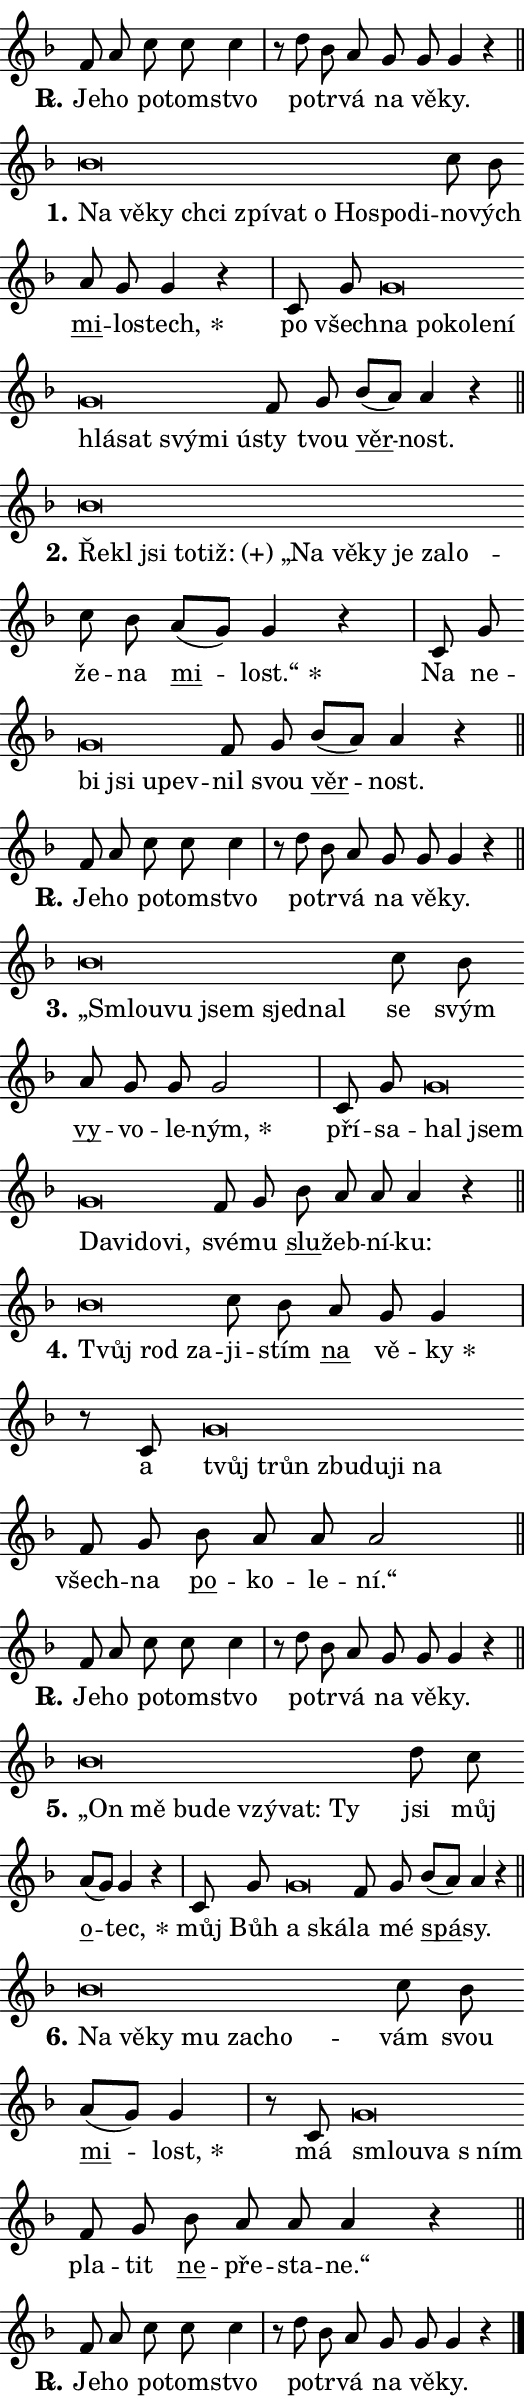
\version "2.24.0"
\header { tagline = "" }
\paper {
  indent = 0\cm
  top-margin = 0\cm
  right-margin = 0.13\cm % to fit lyric hyphens
  bottom-margin = 0\cm
  left-margin = 0\cm
  paper-width = 9\cm
  page-breaking = #ly:one-page-breaking
  system-system-spacing.basic-distance = #11
  score-system-spacing.basic-distance = #11
  ragged-last = ##f
}


%% Author: Thomas Morley
%% https://lists.gnu.org/archive/html/lilypond-user/2020-05/msg00002.html
#(define (line-position grob)
"Returns position of @var[grob} in current system:
   @code{'start}, if at first time-step
   @code{'end}, if at last time-step
   @code{'middle} otherwise
"
  (let* ((col (ly:item-get-column grob))
         (ln (ly:grob-object col 'left-neighbor))
         (rn (ly:grob-object col 'right-neighbor))
         (col-to-check-left (if (ly:grob? ln) ln col))
         (col-to-check-right (if (ly:grob? rn) rn col))
         (break-dir-left
           (and
             (ly:grob-property col-to-check-left 'non-musical #f)
             (ly:item-break-dir col-to-check-left)))
         (break-dir-right
           (and
             (ly:grob-property col-to-check-right 'non-musical #f)
             (ly:item-break-dir col-to-check-right))))
        (cond ((eqv? 1 break-dir-left) 'start)
              ((eqv? -1 break-dir-right) 'end)
              (else 'middle))))

#(define (tranparent-at-line-position vctor)
  (lambda (grob)
  "Relying on @code{line-position} select the relevant enry from @var{vctor}.
Used to determine transparency,"
    (case (line-position grob)
      ((end) (not (vector-ref vctor 0)))
      ((middle) (not (vector-ref vctor 1)))
      ((start) (not (vector-ref vctor 2))))))

noteHeadBreakVisibility =
#(define-music-function (break-visibility)(vector?)
"Makes @code{NoteHead}s transparent relying on @var{break-visibility}"
#{
  \override NoteHead.transparent =
    #(tranparent-at-line-position break-visibility)
#})

#(define delete-ledgers-for-transparent-note-heads
  (lambda (grob)
    "Reads whether a @code{NoteHead} is transparent.
If so this @code{NoteHead} is removed from @code{'note-heads} from
@var{grob}, which is supposed to be @code{LedgerLineSpanner}.
As a result ledgers are not printed for this @code{NoteHead}"
    (let* ((nhds-array (ly:grob-object grob 'note-heads))
           (nhds-list
             (if (ly:grob-array? nhds-array)
                 (ly:grob-array->list nhds-array)
                 '()))
           ;; Relies on the transparent-property being done before
           ;; Staff.LedgerLineSpanner.after-line-breaking is executed.
           ;; This is fragile ...
           (to-keep
             (remove
               (lambda (nhd)
                 (ly:grob-property nhd 'transparent #f))
               nhds-list)))
      ;; TODO find a better method to iterate over grob-arrays, similiar
      ;; to filter/remove etc for lists
      ;; For now rebuilt from scratch
      (set! (ly:grob-object grob 'note-heads)  '())
      (for-each
        (lambda (nhd)
          (ly:pointer-group-interface::add-grob grob 'note-heads nhd))
        to-keep))))

squashNotes = {
  \override NoteHead.X-extent = #'(-0.2 . 0.2)
  \override NoteHead.Y-extent = #'(-0.75 . 0)
  \override NoteHead.stencil =
    #(lambda (grob)
       (let ((pos (ly:grob-property grob 'staff-position)))
         (begin
           (if (< pos -7) (display "ERROR: Lower brevis then expected\n") (display ""))
           (if (<= pos -6) ly:text-interface::print ly:note-head::print))))
}
unSquashNotes = {
  \revert NoteHead.X-extent
  \revert NoteHead.Y-extent
  \revert NoteHead.stencil
}

hideNotes = \noteHeadBreakVisibility #begin-of-line-visible
unHideNotes = \noteHeadBreakVisibility #all-visible

% work-around for resetting accidentals
% https://lilypond.org/doc/v2.23/Documentation/notation/displaying-rhythms#unmetered-music
cadenzaMeasure = {
  \cadenzaOff
  \partial 1024 s1024
  \cadenzaOn
}

#(define-markup-command (accent layout props text) (markup?)
  "Underline accented syllable"
  (interpret-markup layout props
    #{\markup \override #'(offset . 4.3) \underline { #text }#}))

responsum = \markup \concat {
  "R" \hspace #-1.05 \path #0.1 #'((moveto 0 0.07) (lineto 0.9 0.8)) \hspace #0.05 "."
}

spaceSize = #0.6828661417322834 % exact space size for TeX Gyre Schola

\layout {
  \context {
    \Staff
    \remove "Time_signature_engraver"
    \override LedgerLineSpanner.after-line-breaking = #delete-ledgers-for-transparent-note-heads
  }
  \context {
    \Lyrics {
      \override LyricSpace.minimum-distance = \spaceSize
      \override LyricText.font-name = #"TeX Gyre Schola"
      \override LyricText.font-size = 1
      \override StanzaNumber.font-name = #"TeX Gyre Schola Bold"
      \override StanzaNumber.font-size = 1
    }
  }
  \context {
    \Score 
    \override NoteHead.text =
      #(lambda (grob) 
        (let ((pos (ly:grob-property grob 'staff-position)))
          #{\markup {
            \combine
              \halign #-0.55 \raise #(if (= pos -6) 0 0.5) \override #'(thickness . 2) \draw-line #'(3.2 . 0)
              \musicglyph "noteheads.sM1"
          }#}))
  }
}

% magnetic-lyrics.ily
%
%   written by
%     Jean Abou Samra <jean@abou-samra.fr>
%     Werner Lemberg <wl@gnu.org>
%
%   adapted by
%     Jiri Hon <jiri.hon@gmail.com>
%
% Version 2022-Apr-15

% https://www.mail-archive.com/lilypond-user@gnu.org/msg149350.html

#(define (Left_hyphen_pointer_engraver context)
   "Collect syllable-hyphen-syllable occurrences in lyrics and store
them in properties.  This engraver only looks to the left.  For
example, if the lyrics input is @code{foo -- bar}, it does the
following.

@itemize @bullet
@item
Set the @code{text} property of the @code{LyricHyphen} grob between
@q{foo} and @q{bar} to @code{foo}.

@item
Set the @code{left-hyphen} property of the @code{LyricText} grob with
text @q{foo} to the @code{LyricHyphen} grob between @q{foo} and
@q{bar}.
@end itemize

Use this auxiliary engraver in combination with the
@code{lyric-@/text::@/apply-@/magnetic-@/offset!} hook."
   (let ((hyphen #f)
         (text #f))
     (make-engraver
      (acknowledgers
       ((lyric-syllable-interface engraver grob source-engraver)
        (set! text grob)))
      (end-acknowledgers
       ((lyric-hyphen-interface engraver grob source-engraver)
        ;(when (not (grob::has-interface grob 'lyric-space-interface))
          (set! hyphen grob)));)
      ((stop-translation-timestep engraver)
       (when (and text hyphen)
         (ly:grob-set-object! text 'left-hyphen hyphen))
       (set! text #f)
       (set! hyphen #f)))))

#(define (lyric-text::apply-magnetic-offset! grob)
   "If the space between two syllables is less than the value in
property @code{LyricText@/.details@/.squash-threshold}, move the right
syllable to the left so that it gets concatenated with the left
syllable.

Use this function as a hook for
@code{LyricText@/.after-@/line-@/breaking} if the
@code{Left_@/hyphen_@/pointer_@/engraver} is active."
   (let ((hyphen (ly:grob-object grob 'left-hyphen #f)))
     (when hyphen
       (let ((left-text (ly:spanner-bound hyphen LEFT)))
         (when (grob::has-interface left-text 'lyric-syllable-interface)
           (let* ((common (ly:grob-common-refpoint grob left-text X))
                  (this-x-ext (ly:grob-extent grob common X))
                  (left-x-ext
                   (begin
                     ;; Trigger magnetism for left-text.
                     (ly:grob-property left-text 'after-line-breaking)
                     (ly:grob-extent left-text common X)))
                  ;; `delta` is the gap width between two syllables.
                  (delta (- (interval-start this-x-ext)
                            (interval-end left-x-ext)))
                  (details (ly:grob-property grob 'details))
                  (threshold (assoc-get 'squash-threshold details 0.2)))
             (when (< delta threshold)
               (let* (;; We have to manipulate the input text so that
                      ;; ligatures crossing syllable boundaries are not
                      ;; disabled.  For languages based on the Latin
                      ;; script this is essentially a beautification.
                      ;; However, for non-Western scripts it can be a
                      ;; necessity.
                      (lt (ly:grob-property left-text 'text))
                      (rt (ly:grob-property grob 'text))
                      (is-space (grob::has-interface hyphen 'lyric-space-interface))
                      (space (if is-space " " ""))
                      (extra-delta (if is-space spaceSize 0))
                      ;; Append new syllable.
                      (ltrt-space (if (and (string? lt) (string? rt))
                                (string-append lt space rt)
                                (make-concat-markup (list lt space rt))))
                      ;; Right-align `ltrt` to the right side.
                      (ltrt-space-markup (grob-interpret-markup
                               grob
                               (make-translate-markup
                                (cons (interval-length this-x-ext) 0)
                                (make-right-align-markup ltrt-space)))))
                 (begin
                   ;; Don't print `left-text`.
                   (ly:grob-set-property! left-text 'stencil #f)
                   ;; Set text and stencil (which holds all collected
                   ;; syllables so far) and shift it to the left.
                   (ly:grob-set-property! grob 'text ltrt-space)
                   (ly:grob-set-property! grob 'stencil ltrt-space-markup)
                   (ly:grob-translate-axis! grob (- (- delta extra-delta)) X))))))))))


#(define (lyric-hyphen::displace-bounds-first grob)
   ;; Make very sure this callback isn't triggered too early.
   (let ((left (ly:spanner-bound grob LEFT))
         (right (ly:spanner-bound grob RIGHT)))
     (ly:grob-property left 'after-line-breaking)
     (ly:grob-property right 'after-line-breaking)
     (ly:lyric-hyphen::print grob)))

squashThreshold = #0.4

\layout {
  \context {
    \Lyrics
    \consists #Left_hyphen_pointer_engraver
    \override LyricText.after-line-breaking =
      #lyric-text::apply-magnetic-offset!
    \override LyricHyphen.stencil = #lyric-hyphen::displace-bounds-first
    \override LyricText.details.squash-threshold = \squashThreshold
    \override LyricHyphen.minimum-distance = 0
    \override LyricHyphen.minimum-length = \squashThreshold
  }
}

squashText = \override LyricText.details.squash-threshold = 9999
unSquashText = \override LyricText.details.squash-threshold = \squashThreshold

leftText = \override LyricText.self-alignment-X = #LEFT
unLeftText = \revert LyricText.self-alignment-X

starOffset = #(lambda (grob) 
                (let ((x_offset (ly:self-alignment-interface::aligned-on-x-parent grob)))
                  (if (= x_offset 0) 0 (+ x_offset 1.2))))

star = #(define-music-function (syllable)(string?)
"Append star separator at the end of a syllable"
#{
  \once \override LyricText.X-offset = #starOffset
  \lyricmode { \markup {
    #syllable
    \override #'((font-name . "TeX Gyre Schola Bold")) \hspace #0.2 \lower #0.65 \larger "*"
  } }
#})

starAccent = #(define-music-function (syllable)(string?)
"Append star separator at the end of a syllable and make accent"
#{
  \once \override LyricText.X-offset = #starOffset
  \lyricmode { \markup {
    \accent #syllable
    \override #'((font-name . "TeX Gyre Schola Bold")) \hspace #0.2 \lower #0.65 \larger "*"
  } }
#})

breath = #(define-music-function (syllable)(string?)
"Append breathing indicator at the end of a syllable"
#{
  \lyricmode { \markup { #syllable "+" } }
#})

optionalBreath = #(define-music-function (syllable)(string?)
"Append optional breathing indicator at the end of a syllable"
#{
  \lyricmode { \markup { #syllable "(+)" } }
#})


\score {
    <<
        \new Voice = "melody" { \cadenzaOn \key f \major \relative { f'8 a c c c4 \cadenzaMeasure \bar "|" r8 d bes a \bar "" g g g4 r \cadenzaMeasure \bar "||" \break } }
        \new Lyrics \lyricsto "melody" { \lyricmode { \set stanza = \responsum
Je -- ho po -- tom -- stvo po -- tr -- vá na vě -- ky. } }
    >>
    \layout {}
}

\score {
    <<
        \new Voice = "melody" { \cadenzaOn \key f \major \relative { \squashNotes bes'\breve*1/16 \hideNotes \breve*1/16 \bar "" \breve*1/16 \bar "" \breve*1/16 \bar "" \breve*1/16 \bar "" \breve*1/16 \bar "" \breve*1/16 \bar "" \breve*1/16 \bar "" \breve*1/16 \breve*1/16 \bar "" \unHideNotes \unSquashNotes c8 bes \bar "" a g g4 r \cadenzaMeasure \bar "|" c,8 g' \bar "" \squashNotes g\breve*1/16 \hideNotes \breve*1/16 \bar "" \breve*1/16 \bar "" \breve*1/16 \bar "" \breve*1/16 \bar "" \breve*1/16 \bar "" \breve*1/16 \bar "" \breve*1/16 \bar "" \breve*1/16 \breve*1/16 \bar "" \unHideNotes \unSquashNotes f8 g \bar "" bes[( a)] a4 r \cadenzaMeasure \bar "||" \break } }
        \new Lyrics \lyricsto "melody" { \lyricmode { \set stanza = "1."
\leftText Na \squashText vě -- ky chci zpí -- vat o Ho -- spo -- di -- \unLeftText \unSquashText no -- vých \markup \accent mi -- lo -- \star stech, po všech -- \leftText na \squashText po -- ko -- le -- ní hlá -- sat svý -- mi ú -- \unLeftText \unSquashText sty tvou \markup \accent věr -- nost. } }
    >>
    \layout {}
}

\score {
    <<
        \new Voice = "melody" { \cadenzaOn \key f \major \relative { \squashNotes bes'\breve*1/16 \hideNotes \breve*1/16 \bar "" \breve*1/16 \bar "" \breve*1/16 \bar "" \breve*1/16 \bar "" \breve*1/16 \bar "" \breve*1/16 \bar "" \breve*1/16 \bar "" \breve*1/16 \bar "" \breve*1/16 \breve*1/16 \bar "" \unHideNotes \unSquashNotes c8 bes \bar "" a[( g)] g4 r \cadenzaMeasure \bar "|" c,8 g' \bar "" \squashNotes g\breve*1/16 \hideNotes \breve*1/16 \bar "" \breve*1/16 \breve*1/16 \bar "" \unHideNotes \unSquashNotes f8 g \bar "" bes[( a)] a4 r \cadenzaMeasure \bar "||" \break } }
        \new Lyrics \lyricsto "melody" { \lyricmode { \set stanza = "2."
\leftText Ře -- \squashText kl jsi to -- \optionalBreath tiž: „Na vě -- ky je za -- lo -- \unLeftText \unSquashText že -- na \markup \accent mi -- \star lost.“ Na ne -- \leftText bi \squashText jsi u -- pev -- \unLeftText \unSquashText nil svou \markup \accent věr -- nost. } }
    >>
    \layout {}
}

\score {
    <<
        \new Voice = "melody" { \cadenzaOn \key f \major \relative { f'8 a c c c4 \cadenzaMeasure \bar "|" r8 d bes a \bar "" g g g4 r \cadenzaMeasure \bar "||" \break } }
        \new Lyrics \lyricsto "melody" { \lyricmode { \set stanza = \responsum
Je -- ho po -- tom -- stvo po -- tr -- vá na vě -- ky. } }
    >>
    \layout {}
}

\score {
    <<
        \new Voice = "melody" { \cadenzaOn \key f \major \relative { \squashNotes bes'\breve*1/16 \hideNotes \breve*1/16 \bar "" \breve*1/16 \bar "" \breve*1/16 \breve*1/16 \bar "" \unHideNotes \unSquashNotes c8 bes \bar "" a g g g2 \cadenzaMeasure \bar "|" c,8 g' \bar "" \squashNotes g\breve*1/16 \hideNotes \breve*1/16 \bar "" \breve*1/16 \bar "" \breve*1/16 \bar "" \breve*1/16 \breve*1/16 \bar "" \unHideNotes \unSquashNotes f8 g \bar "" bes a a a4 r \cadenzaMeasure \bar "||" \break } }
        \new Lyrics \lyricsto "melody" { \lyricmode { \set stanza = "3."
\leftText „Smlou -- \squashText vu jsem sjed -- nal \unLeftText \unSquashText se svým \markup \accent vy -- vo -- le -- \star ným, pří -- sa -- \leftText hal \squashText jsem Da -- vi -- do -- vi, \unLeftText \unSquashText své -- mu \markup \accent slu -- žeb -- ní -- ku: } }
    >>
    \layout {}
}

\score {
    <<
        \new Voice = "melody" { \cadenzaOn \key f \major \relative { \squashNotes bes'\breve*1/16 \hideNotes \breve*1/16 \breve*1/16 \bar "" \unHideNotes \unSquashNotes c8 bes \bar "" a g g4 \cadenzaMeasure \bar "|" r8 c,8 \squashNotes g'\breve*1/16 \hideNotes \breve*1/16 \bar "" \breve*1/16 \bar "" \breve*1/16 \bar "" \breve*1/16 \breve*1/16 \bar "" \unHideNotes \unSquashNotes f8 g \bar "" bes a a a2 \cadenzaMeasure \bar "||" \break } }
        \new Lyrics \lyricsto "melody" { \lyricmode { \set stanza = "4."
\leftText Tvůj \squashText rod za -- \unLeftText \unSquashText ji -- stím \markup \accent na vě -- \star ky a \leftText tvůj \squashText trůn zbu -- du -- ji na \unLeftText \unSquashText všech -- na \markup \accent po -- ko -- le -- ní.“ } }
    >>
    \layout {}
}

\score {
    <<
        \new Voice = "melody" { \cadenzaOn \key f \major \relative { f'8 a c c c4 \cadenzaMeasure \bar "|" r8 d bes a \bar "" g g g4 r \cadenzaMeasure \bar "||" \break } }
        \new Lyrics \lyricsto "melody" { \lyricmode { \set stanza = \responsum
Je -- ho po -- tom -- stvo po -- tr -- vá na vě -- ky. } }
    >>
    \layout {}
}

\score {
    <<
        \new Voice = "melody" { \cadenzaOn \key f \major \relative { \squashNotes bes'\breve*1/16 \hideNotes \breve*1/16 \bar "" \breve*1/16 \bar "" \breve*1/16 \bar "" \breve*1/16 \bar "" \breve*1/16 \breve*1/16 \bar "" \unHideNotes \unSquashNotes d8 c \bar "" a[( g)] g4 r \cadenzaMeasure \bar "|" c,8 g' \bar "" \squashNotes g\breve*1/16 \hideNotes \breve*1/16 \bar "" \unHideNotes \unSquashNotes f8 g \bar "" bes[( a)] a4 r \cadenzaMeasure \bar "||" \break } }
        \new Lyrics \lyricsto "melody" { \lyricmode { \set stanza = "5."
\leftText „On \squashText mě bu -- de vzý -- vat: Ty \unLeftText \unSquashText jsi můj \markup \accent o -- \star tec, můj Bůh \leftText a \squashText ská -- \unLeftText \unSquashText la mé \markup \accent spá -- sy. } }
    >>
    \layout {}
}

\score {
    <<
        \new Voice = "melody" { \cadenzaOn \key f \major \relative { \squashNotes bes'\breve*1/16 \hideNotes \breve*1/16 \bar "" \breve*1/16 \bar "" \breve*1/16 \bar "" \breve*1/16 \breve*1/16 \bar "" \unHideNotes \unSquashNotes c8 bes \bar "" a[( g)] g4 \cadenzaMeasure \bar "|" r8 c,8 \squashNotes g'\breve*1/16 \hideNotes \breve*1/16 \breve*1/16 \bar "" \unHideNotes \unSquashNotes f8 g \bar "" bes a a a4 r \cadenzaMeasure \bar "||" \break } }
        \new Lyrics \lyricsto "melody" { \lyricmode { \set stanza = "6."
\leftText Na \squashText vě -- ky mu za -- cho -- \unLeftText \unSquashText vám svou \markup \accent mi -- \star lost, má \leftText smlou -- \squashText va "s ním" \unLeftText \unSquashText pla -- tit \markup \accent ne -- pře -- sta -- ne.“ } }
    >>
    \layout {}
}

\score {
    <<
        \new Voice = "melody" { \cadenzaOn \key f \major \relative { f'8 a c c c4 \cadenzaMeasure \bar "|" r8 d bes a \bar "" g g g4 r \cadenzaMeasure \bar "||" \break } \bar "|." }
        \new Lyrics \lyricsto "melody" { \lyricmode { \set stanza = \responsum
Je -- ho po -- tom -- stvo po -- tr -- vá na vě -- ky. } }
    >>
    \layout {}
}
